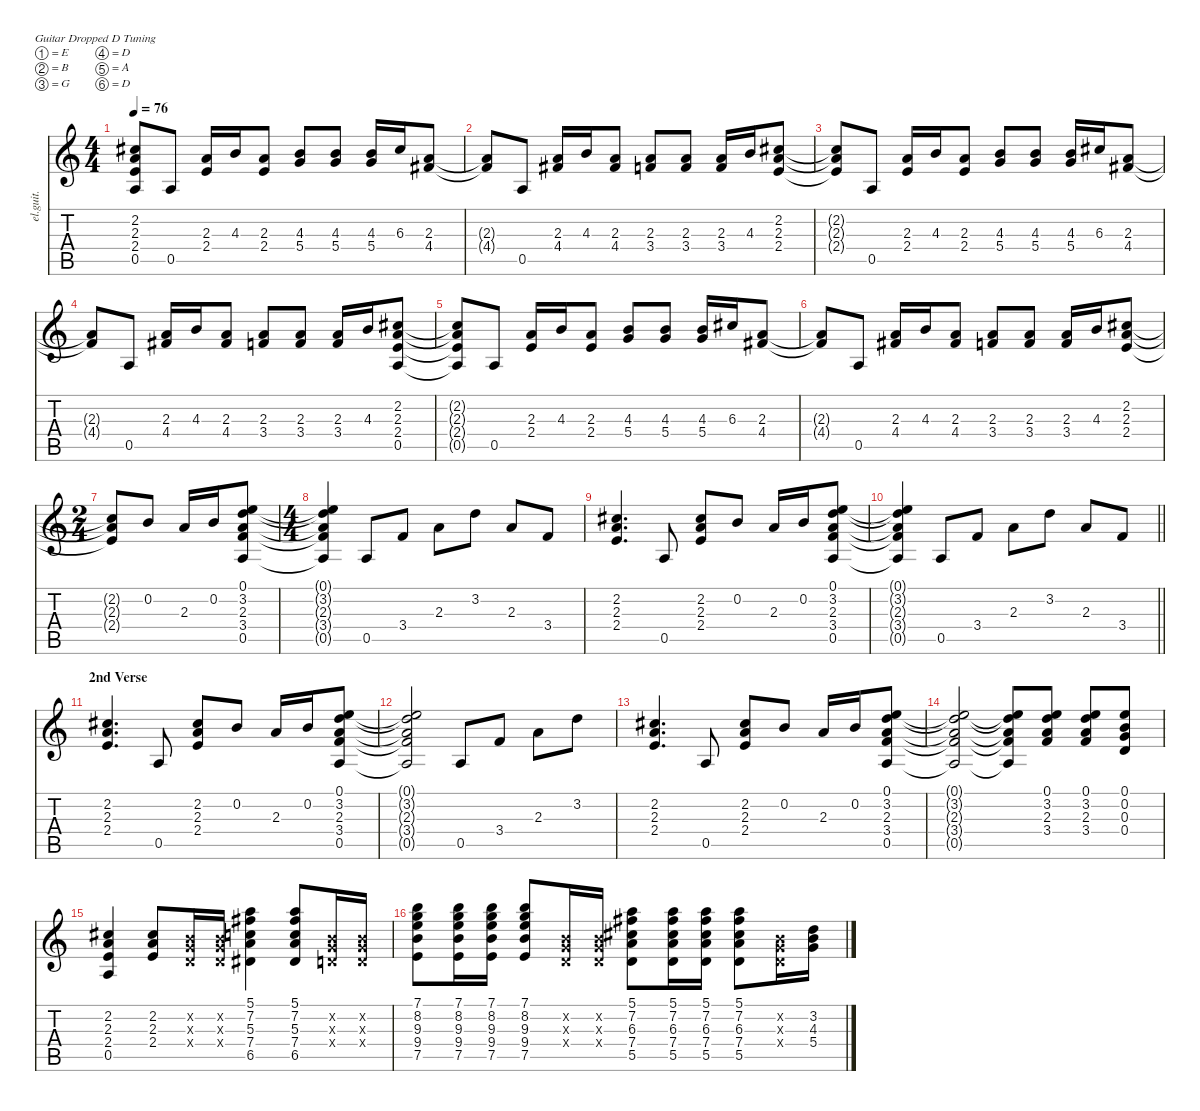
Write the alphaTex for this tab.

\defaultSystemsLayout 4
\hideDynamics
\bracketExtendMode nobrackets
\otherSystemsTrackNameOrientation horizontal
\track ("Guitar 1" "el.guit.") {instrument electricguitarclean}
\staff {score tabs}
\tuning (E4 B3 G3 D3 A2 D2)
\ts (4 4)
\tempo 76
\clef g2
\ks c
(2.2{t acc #} 2.3{t} 2.4{t} 0.5{t}).8{dy f beam Up} 0.5.8{beam Up} (2.3 2.4).16{beam Up} 4.3.16{beam Up} (2.3 2.4).8{beam Up} (4.3 5.4).8{beam Up} (4.3 5.4).8{beam Up} (4.3 5.4).16{beam Up} 6.3{acc #}.16{beam Up} (2.3 4.4{acc #}).8{beam Up} |
(2.3{t} 4.4{t acc #}).8{beam Up} 0.5.8{beam Up} (2.3 4.4{acc #}).16{beam Up} 4.3.16{beam Up} (2.3 4.4{acc #}).8{beam Up} (2.3 3.4).8{beam Up} (2.3 3.4).8{beam Up} (2.3 3.4).16{beam Up} 4.3.16{beam Up} (2.2{acc #} 2.3 2.4).8{beam Up} |
(2.2{t acc #} 2.3{t} 2.4{t}).8{beam Up} 0.5.8{beam Up} (2.3 2.4).16{beam Up} 4.3.16{beam Up} (2.3 2.4).8{beam Up} (4.3 5.4).8{beam Up} (4.3 5.4).8{beam Up} (4.3 5.4).16{beam Up} 6.3{acc #}.16{beam Up} (2.3 4.4{acc #}).8{beam Up} |
(2.3{t} 4.4{t acc #}).8{beam Up} 0.5.8{beam Up} (2.3 4.4{acc #}).16{beam Up} 4.3.16{beam Up} (2.3 4.4{acc #}).8{beam Up} (2.3 3.4).8{beam Up} (2.3 3.4).8{beam Up} (2.3 3.4).16{beam Up} 4.3.16{beam Up} (2.2{acc #} 2.3 2.4 0.5).8{beam Up} |
(2.2{t acc #} 2.3{t} 2.4{t} 0.5{t}).8{beam Up} 0.5.8{beam Up} (2.3 2.4).16{beam Up} 4.3.16{beam Up} (2.3 2.4).8{beam Up} (4.3 5.4).8{beam Up} (4.3 5.4).8{beam Up} (4.3 5.4).16{beam Up} 6.3{acc #}.16{beam Up} (2.3 4.4{acc #}).8{beam Up} |
(2.3{t} 4.4{t acc #}).8{beam Up} 0.5.8{beam Up} (2.3 4.4{acc #}).16{beam Up} 4.3.16{beam Up} (2.3 4.4{acc #}).8{beam Up} (2.3 3.4).8{beam Up} (2.3 3.4).8{beam Up} (2.3 3.4).16{beam Up} 4.3.16{beam Up} (2.2{acc #} 2.3 2.4).8{beam Up} |
\ts (2 4)
\beaming (8 2 2 2 2)
(2.2{t acc #} 2.3{t} 2.4{t}).8{beam Up} 0.2.8{beam Up} 2.3.16{beam Up} 0.2.16{beam Up} (0.1 3.2 2.3 3.4 0.5).8{beam Up} |
\ts (4 4)
\beaming (8 2 2 2 2)
(0.1{t} 3.2{t} 2.3{t} 3.4{t} 0.5{t}).4{beam Up} 0.5.8{beam Up} 3.4.8{beam Up} 2.3.8{beam Down} 3.2.8{beam Down} 2.3.8{beam Up} 3.4.8{beam Up} |
(2.2{acc #} 2.3 2.4).4{d beam Up} 0.5.8{beam Up} (2.2{acc #} 2.3 2.4).8{beam Up} 0.2.8{beam Up} 2.3.16{beam Up} 0.2.16{beam Up} (0.1 3.2 2.3 3.4 0.5).8{beam Up} |
\barLineRight lightlight
(0.1{t} 3.2{t} 2.3{t} 3.4{t} 0.5{t}).4{beam Up} 0.5.8{beam Up} 3.4.8{beam Up} 2.3.8{beam Down} 3.2.8{beam Down} 2.3.8{beam Up} 3.4.8{beam Up} |
\section ("" "2nd Verse")
(2.2{acc #} 2.3 2.4).4{d beam Up} 0.5.8{beam Up} (2.2{acc #} 2.3 2.4).8{beam Up} 0.2.8{beam Up} 2.3.16{beam Up} 0.2.16{beam Up} (0.1 3.2 2.3 3.4 0.5).8{beam Up} |
(0.1{t} 3.2{t} 2.3{t} 3.4{t} 0.5{t}).2{beam Up} 0.5.8{beam Up} 3.4.8{beam Up} 2.3.8{beam Down} 3.2.8{beam Down} |
(2.2{acc #} 2.3 2.4).4{d beam Up} 0.5.8{beam Up} (2.2{acc #} 2.3 2.4).8{beam Up} 0.2.8{beam Up} 2.3.16{beam Up} 0.2.16{beam Up} (0.1 3.2 2.3 3.4 0.5).8{beam Up} |
(0.1{t} 3.2{t} 2.3{t} 3.4{t} 0.5{t}).2{beam Up} (0.1{t} 3.2{t} 2.3{t} 3.4{t} 0.5{t}).8{beam Up} (0.1 3.2 2.3 3.4).8{beam Up} (0.1 3.2 2.3 3.4).8{beam Up} (0.1 0.2 0.3 0.4).8{beam Up} |
(2.2{acc #} 2.3 2.4 0.5).4{beam Up} (2.2{acc #} 2.3 2.4).8{beam Up} (0.2{x} 0.3{x} 0.4{x}).16{beam Up} (0.2{x} 0.3{x} 0.4{x}).16{beam Up} (5.1 7.2{acc #} 5.3 7.4 6.5{acc #}).4{beam Down} (5.1 7.2{acc #} 5.3 7.4 6.5{acc #}).8{beam Up} (0.2{x} 0.3{x} 0.4{x}).16{beam Up} (0.2{x} 0.3{x} 0.4{x}).16{beam Up} |
(7.1 8.2 9.3 9.4 7.5).8{beam Down} (7.1 8.2 9.3 9.4 7.5).16{beam Down} (7.1 8.2 9.3 9.4 7.5).16{beam Down} (7.1 8.2 9.3 9.4 7.5).8{beam Up} (0.2{x} 0.3{x} 0.4{x}).16{beam Up} (0.2{x} 0.3{x} 0.4{x}).16{beam Up} (5.1 7.2{acc #} 6.3{acc #} 7.4 5.5).8{beam Down} (5.1 7.2{acc #} 6.3{acc #} 7.4 5.5).16{beam Down} (5.1 7.2{acc #} 6.3{acc #} 7.4 5.5).16{beam Down} (5.1 7.2{acc #} 6.3{acc #} 7.4 5.5).8{beam Down} (0.2{x} 0.3{x} 0.4{x}).16{beam Down} (3.2 4.3 5.4).16{beam Down}
